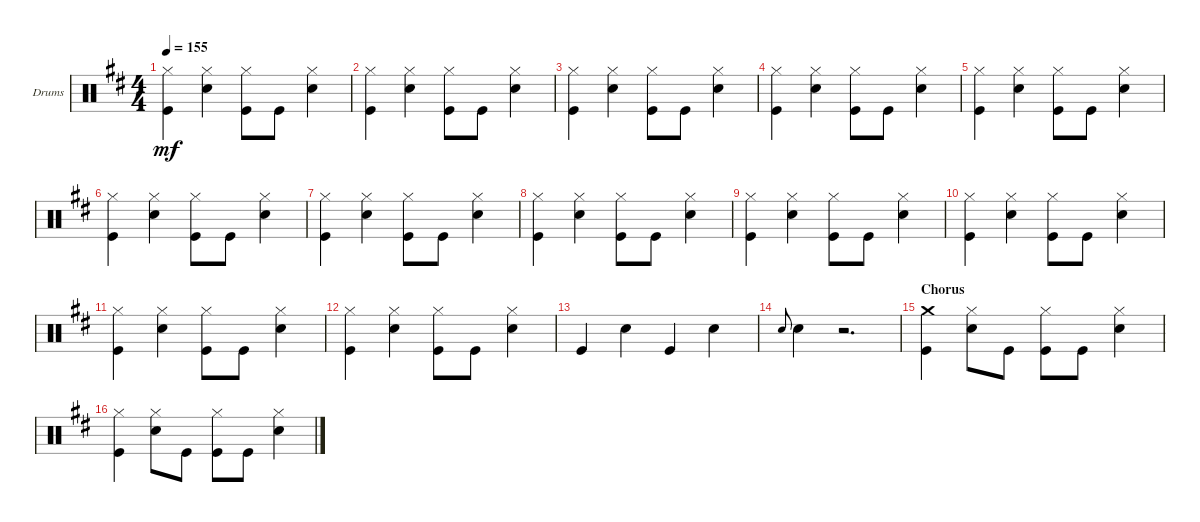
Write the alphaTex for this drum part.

\defaultSystemsLayout 4
\bracketExtendMode groupsimilarinstruments
\firstSystemTrackNameOrientation horizontal
\otherSystemsTrackNameOrientation horizontal
\track ("Drumkit (Jon Larsen)" "Drums") {instrument percussion}
\staff {score}
\articulation defaults
\ts (4 4)
\tempo 155
\clef neutral
\scale
0.333333
\ks d
("Kick (hit)" "Hi-Hat (closed)").4{dy mf} ("Hi-Hat (closed)" "Snare (hit) 2").4 ("Hi-Hat (closed)" "Kick (hit)").8 "Kick (hit)".8 ("Hi-Hat (closed)" "Snare (hit) 2").4 |
\scale
0.333333 ("Kick (hit)" "Hi-Hat (closed)").4 ("Hi-Hat (closed)" "Snare (hit) 2").4 ("Hi-Hat (closed)" "Kick (hit)").8 "Kick (hit)".8 ("Hi-Hat (closed)" "Snare (hit) 2").4 |
\scale
0.333333 ("Kick (hit)" "Hi-Hat (closed)").4 ("Hi-Hat (closed)" "Snare (hit) 2").4 ("Hi-Hat (closed)" "Kick (hit)").8 "Kick (hit)".8 ("Hi-Hat (closed)" "Snare (hit) 2").4 |
\scale
0.333333 ("Kick (hit)" "Hi-Hat (closed)").4 ("Hi-Hat (closed)" "Snare (hit) 2").4 ("Hi-Hat (closed)" "Kick (hit)").8 "Kick (hit)".8 ("Hi-Hat (closed)" "Snare (hit) 2").4 |
\scale
0.333333 ("Kick (hit)" "Hi-Hat (closed)").4 ("Hi-Hat (closed)" "Snare (hit) 2").4 ("Hi-Hat (closed)" "Kick (hit)").8 "Kick (hit)".8 ("Hi-Hat (closed)" "Snare (hit) 2").4 |
\scale
0.333333 ("Kick (hit)" "Hi-Hat (closed)").4 ("Hi-Hat (closed)" "Snare (hit) 2").4 ("Hi-Hat (closed)" "Kick (hit)").8 "Kick (hit)".8 ("Hi-Hat (closed)" "Snare (hit) 2").4 |
\scale
0.333333 ("Kick (hit)" "Hi-Hat (closed)").4 ("Hi-Hat (closed)" "Snare (hit) 2").4 ("Hi-Hat (closed)" "Kick (hit)").8 "Kick (hit)".8 ("Hi-Hat (closed)" "Snare (hit) 2").4 |
\scale
0.333333 ("Kick (hit)" "Hi-Hat (closed)").4 ("Hi-Hat (closed)" "Snare (hit) 2").4 ("Hi-Hat (closed)" "Kick (hit)").8 "Kick (hit)".8 ("Hi-Hat (closed)" "Snare (hit) 2").4 |
\scale
0.333333 ("Kick (hit)" "Hi-Hat (closed)").4 ("Hi-Hat (closed)" "Snare (hit) 2").4 ("Hi-Hat (closed)" "Kick (hit)").8 "Kick (hit)".8 ("Hi-Hat (closed)" "Snare (hit) 2").4 |
\scale
0.333333 ("Kick (hit)" "Hi-Hat (closed)").4 ("Hi-Hat (closed)" "Snare (hit) 2").4 ("Hi-Hat (closed)" "Kick (hit)").8 "Kick (hit)".8 ("Hi-Hat (closed)" "Snare (hit) 2").4 |
\scale
0.333333 ("Kick (hit)" "Hi-Hat (closed)").4 ("Hi-Hat (closed)" "Snare (hit) 2").4 ("Hi-Hat (closed)" "Kick (hit)").8 "Kick (hit)".8 ("Hi-Hat (closed)" "Snare (hit) 2").4 |
\scale
0.333333 ("Kick (hit)" "Hi-Hat (closed)").4 ("Hi-Hat (closed)" "Snare (hit) 2").4 ("Hi-Hat (closed)" "Kick (hit)").8 "Kick (hit)".8 ("Hi-Hat (closed)" "Snare (hit) 2").4 |
\scale
0.333333 "Kick (hit)".4 "Snare (hit) 2".4 "Kick (hit)".4 "Snare (hit) 2".4 |
"Snare (hit) 2".8{gr onbeat} "Snare (hit) 2".4 r.2{d} |
\section ("" "Chorus")
("Kick (hit)" "Crash medium (hit)").4 ("Snare (hit) 2" "Hi-Hat (closed)").8 "Kick (hit)".8 ("Kick (hit)" "Hi-Hat (closed)").8 "Kick (hit)".8 ("Snare (hit) 2" "Hi-Hat (closed)").4 |
("Kick (hit)" "Hi-Hat (closed)").4 ("Snare (hit) 2" "Hi-Hat (closed)").8 "Kick (hit)".8 ("Kick (hit)" "Hi-Hat (closed)").8 "Kick (hit)".8 ("Snare (hit) 2" "Hi-Hat (closed)").4
